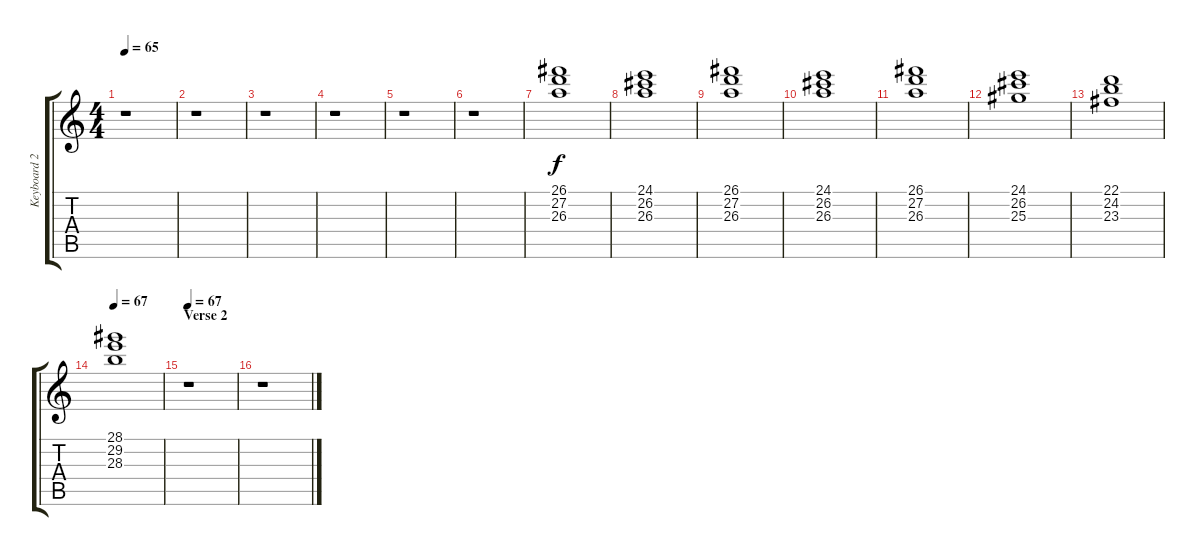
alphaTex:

\track ("Keyboard 2 (Rick) /Clocks L-2" "Keyboard 2") {instrument pad2warm}
\staff {score tabs}
\tuning (E4 B3 G3 D3 A2 E2) {hide}
\ts (4 4)
\tempo 65
\clef g2
\ks c
r.1{dy f} |
r.1 |
r.1 |
r.1 |
r.1 |
r.1 |
(26.1 27.2 26.3).1{volume 8 instrument pad2warm} |
(24.1 26.2 26.3).1 |
(26.1 27.2 26.3).1 |
(24.1 26.2 26.3).1 |
(26.1 27.2 26.3).1 |
(24.1 26.2 25.3).1 |
(22.1 24.2 23.3).1 |
\tempo 67
(28.1 29.2 28.3).1 |
\section ("" "Verse 2")
\tempo 67
r.1 |
r.1
